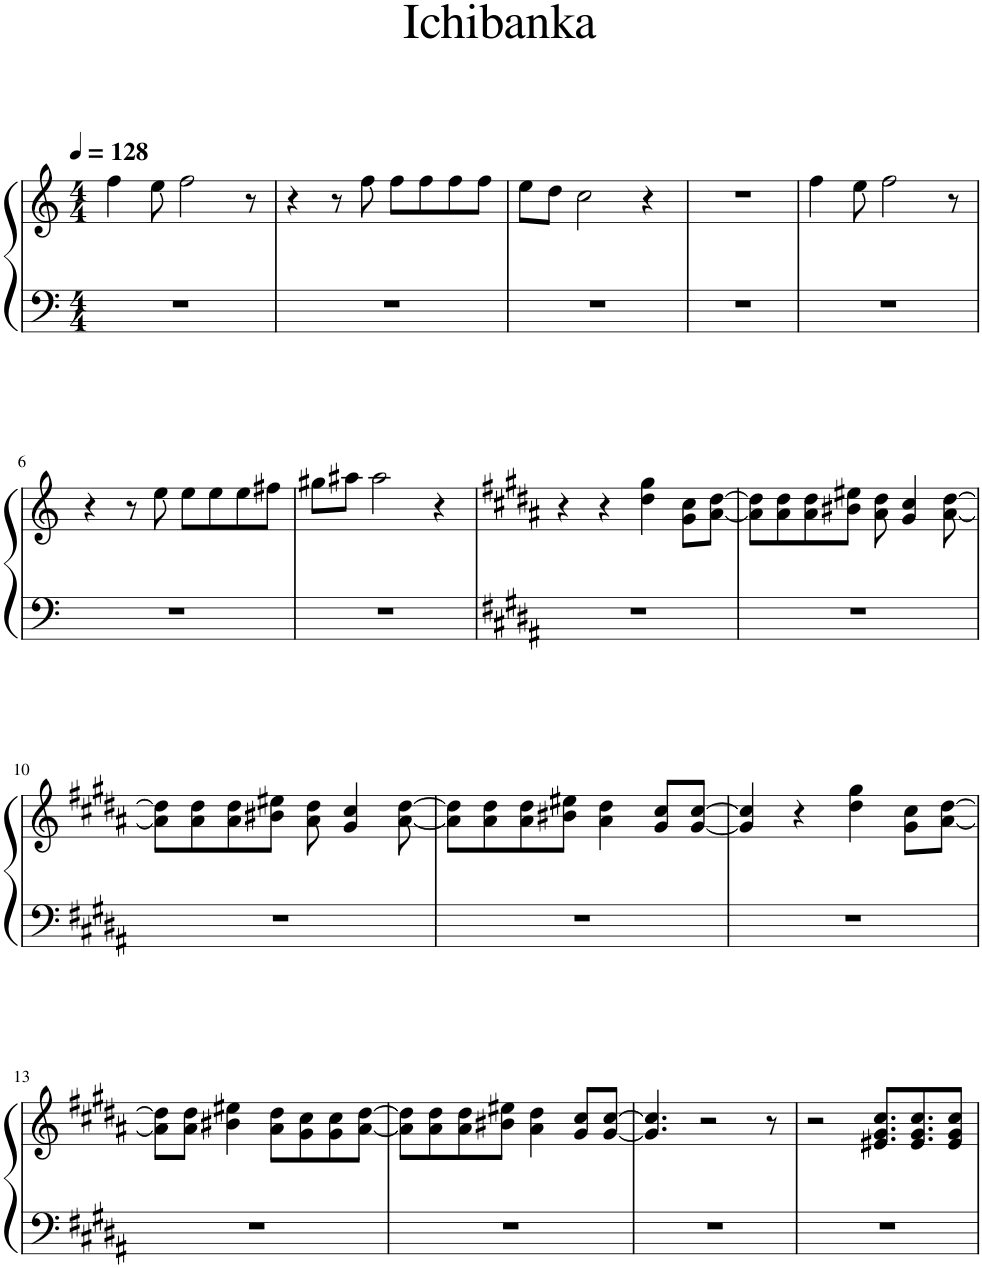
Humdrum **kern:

**kern	**kern
*part1	*part1
*staff2	*staff1
*I"Piano	*
*I'Pno.	*
*clefF4	*clefG2
*k[]	*k[]
*M4/4	*M4/4
*MM128	*MM128
=1	=1
1r	4ff\
.	8ee\
.	2ff\
.	8r
=2	=2
1r	4r
.	8r
.	8ff\
.	8ff\L
.	8ff\
.	8ff\
.	8ff\J
=3	=3
1r	8ee\L
.	8dd\J
.	2cc\
.	4r
=4	=4
1r	1r
=5	=5
1r	4ff\
.	8ee\
.	2ff\
.	8r
!!LO:LB:g=z
=6	=6
1r	4r
.	8r
.	8ee\
.	8ee\L
.	8ee\
.	8ee\
.	8ff#X\J
=7	=7
1r	8gg#X\L
.	8aa#X\J
.	2aa#\
.	4r
=8	=8
*k[f#c#g#d#a#]	*k[f#c#g#d#a#]
1r	4r
.	4r
.	4dd#\ 4gg#\
.	8g#\ 8cc#\L
.	[8a#\ [8dd#\J
=9	=9
1r	8a#\] 8dd#\]L
.	8a#\ 8dd#\
.	8a#\ 8dd#\
.	8b#X\ 8ee#X\J
.	8a#\ 8dd#\
.	4g#/ 4cc#/
.	[8a#\ [8dd#\
!!LO:LB:g=z
=10	=10
1r	8a#\] 8dd#\]L
.	8a#\ 8dd#\
.	8a#\ 8dd#\
.	8b#X\ 8ee#X\J
.	8a#\ 8dd#\
.	4g#/ 4cc#/
.	[8a#\ [8dd#\
=11	=11
1r	8a#\] 8dd#\]L
.	8a#\ 8dd#\
.	8a#\ 8dd#\
.	8b#X\ 8ee#X\J
.	4a#\ 4dd#\
.	8g#/ 8cc#/L
.	[8g#/ [8cc#/J
=12	=12
1r	4g#/] 4cc#/]
.	4r
.	4dd#\ 4gg#\
.	8g#\ 8cc#\L
.	[8a#\ [8dd#\J
!!LO:LB:g=z
=13	=13
1r	8a#\] 8dd#\]L
.	8a#\ 8dd#\J
.	4b#X\ 4ee#X\
.	8a#\ 8dd#\L
.	8g#\ 8cc#\
.	8g#\ 8cc#\
.	[8a#\ [8dd#\J
=14	=14
1r	8a#\] 8dd#\]L
.	8a#\ 8dd#\
.	8a#\ 8dd#\
.	8b#X\ 8ee#X\J
.	4a#\ 4dd#\
.	8g#/ 8cc#/L
.	[8g#/ [8cc#/J
=15	=15
1r	4.g#/] 4.cc#/]
.	2r
.	8r
=16	=16
1r	2r
.	8.e#X/ 8.g#/ 8.cc#/L
.	8.e#/ 8.g#/ 8.cc#/
.	8e#/ 8g#/ 8cc#/J
=	=
*-	*-
